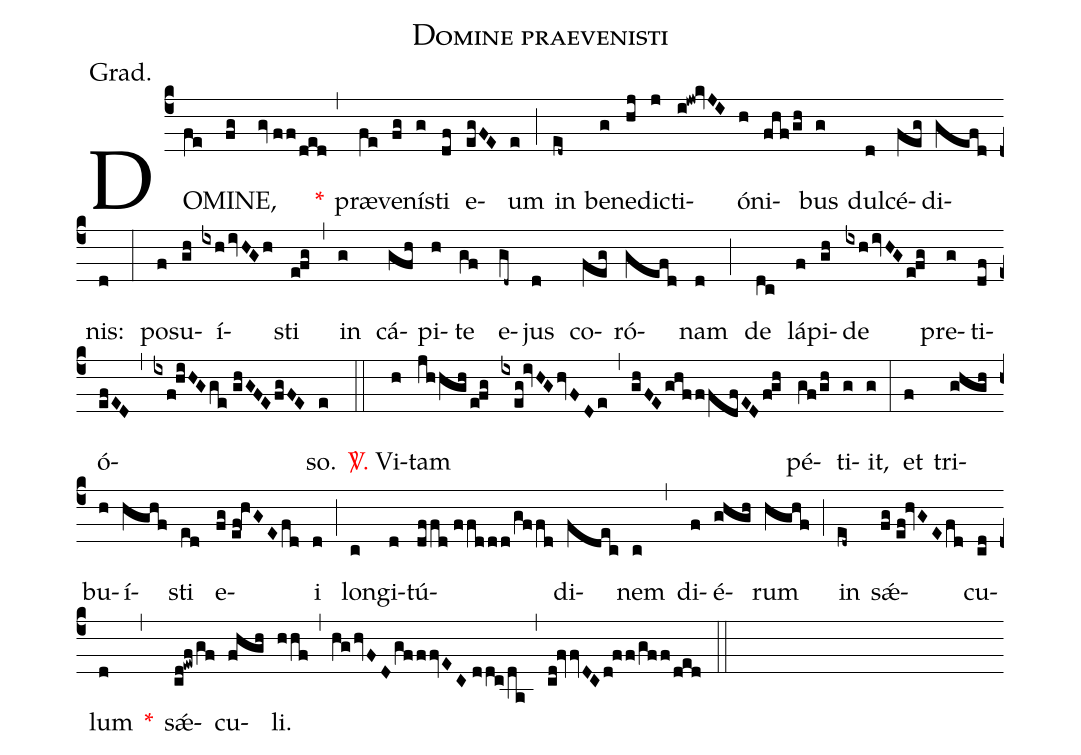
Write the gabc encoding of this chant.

name:Domine praevenisti;
annotation:Grad.;
mode:IV.;
office-part:Gradual;
%%
(c4) DO(fe)MI(fg)NE,(gv//ff/ded) <v>\red{*}</v>(,) præ(fe)ve(fg)ní(g)sti(df) e(egFE)um(e) (;) in(ed~) be(g)ne(hj)di(j)cti(i!jw!kvJI)ó(h)ni(fhf/gh)bus(g) dul(d)cé(feg)di(gefd)nis:(d) (:) po(f)su(gh)í(ixhivHGh)sti(e!fg) (,) in(g) cá(gfh)pi(h)te(gf) e(gd~)jus(d) co(feg)ró(gefd)nam(d) (;) de(dc) lá(f)pi(gh)de(ixh/ivHG/e!fg) pre(g)ti(df)ó(efED,ixf!hiHGge//ghGFEfgFE)so.(e) (::) <v>\red{\Vbar.}</v> Vi(h)tam(jhhgh/e!fg ixeg!ivHGhvFDe) (,) (ghFEghfffdfEDf!gh) pé(gf/gh)ti(g)it,(g) (:) et(f) tri(ghgh)bu(h)í(hghf)sti(ed) e(fg//ef!HVGEfd)i(d) (;) lon(c)gi(d)tú(dffd//ffddd/gffd)di(fdec)nem(c) (,) di(f)é(ghgh)rum(hghf) (;) in(ed~) s<sp>'ae</sp>(fg//ef!hvGEfd)cu(cd)lum(d) <v>\red{*}</v>(,) s<sp>'ae</sp>(cd!ewf/gf)cu(fhgh)li.(hhf) (,) (hghvFDgfffvEC//ddc/da) (,) (cd!fvvDCd!ff/gff/ded) (::)
